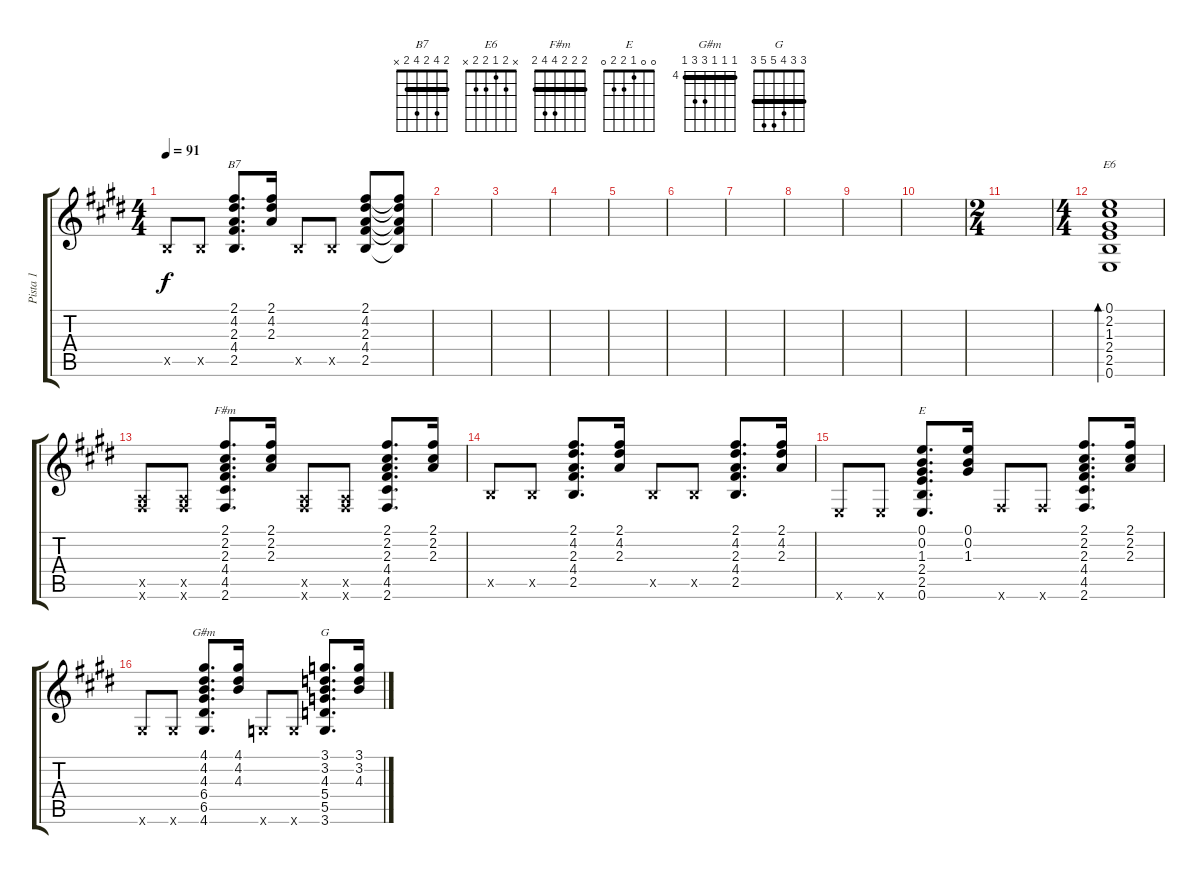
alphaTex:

\track ("Pista 1" "Pista 1") {instrument electricguitarclean}
\staff {score tabs}
\tuning (E4 B3 G3 D3 A2 E2) {hide}
\chord ("B7" 2 4 2 4 2 x) {barre 2}
\chord ("E6" x 2 1 2 2 x)
\chord ("F#m" 2 2 2 4 4 2) {barre 2}
\chord ("E" 0 0 1 2 2 0)
\chord ("G#m" 4 4 4 6 6 4) {firstfret 4 barre 4}
\chord ("G" 3 3 4 5 5 3) {barre 3}
\ts (4 4)
\tempo 91
\clef g2
\ks c#minor
2.5{x}.8{dy f} 2.5{x}.8 (2.1 4.2 2.3 4.4 2.5).8{d ch "B7"} (2.1 4.2 2.3).16 2.5{x}.8 2.5{x}.8 (2.1 4.2 2.3 4.4 2.5).8 (2.1{t} 4.2{t} 2.3{t} 4.4{t} 2.5{t}).8 |
|
|
|
|
\ks e
|
\ks c#minor
|
|
\ks e
|
\ks c#minor
|
\ts (2 4)
|
\ts (4 4)
(0.1 2.2 1.3 2.4 2.5 0.6).1{bd 30 ch "E6"} |
(0.5{x} 2.6{x}).8 (0.5{x} 2.6{x}).8 (2.1 2.2 2.3 4.4 4.5 2.6).8{d ch "F#m"} (2.1 2.2 2.3).16 (0.5{x} 2.6{x}).8 (0.5{x} 2.6{x}).8 (2.1 2.2 2.3 4.4 4.5 2.6).8{d} (2.1 2.2 2.3).16 |
2.5{x}.8 2.5{x}.8 (2.1 4.2 2.3 4.4 2.5).8{d} (2.1 4.2 2.3).16 2.5{x}.8 2.5{x}.8 (2.1 4.2 2.3 4.4 2.5).8{d} (2.1 4.2 2.3).16 |
0.6{x}.8 0.6{x}.8 (0.1 0.2 1.3 2.4 2.5 0.6).8{d ch "E"} (0.1 0.2 1.3).16 2.6{x}.8 2.6{x}.8 (2.1 2.2 2.3 4.4 4.5 2.6).8{d} (2.1 2.2 2.3).16 |
\ks e
4.6{x}.8 4.6{x}.8 (4.1 4.2 4.3 6.4 6.5 4.6).8{d ch "G#m"} (4.1 4.2 4.3).16 3.6{x}.8 3.6{x}.8 (3.1 3.2 4.3 5.4 5.5 3.6).8{d ch "G"} (3.1 3.2 4.3).16
